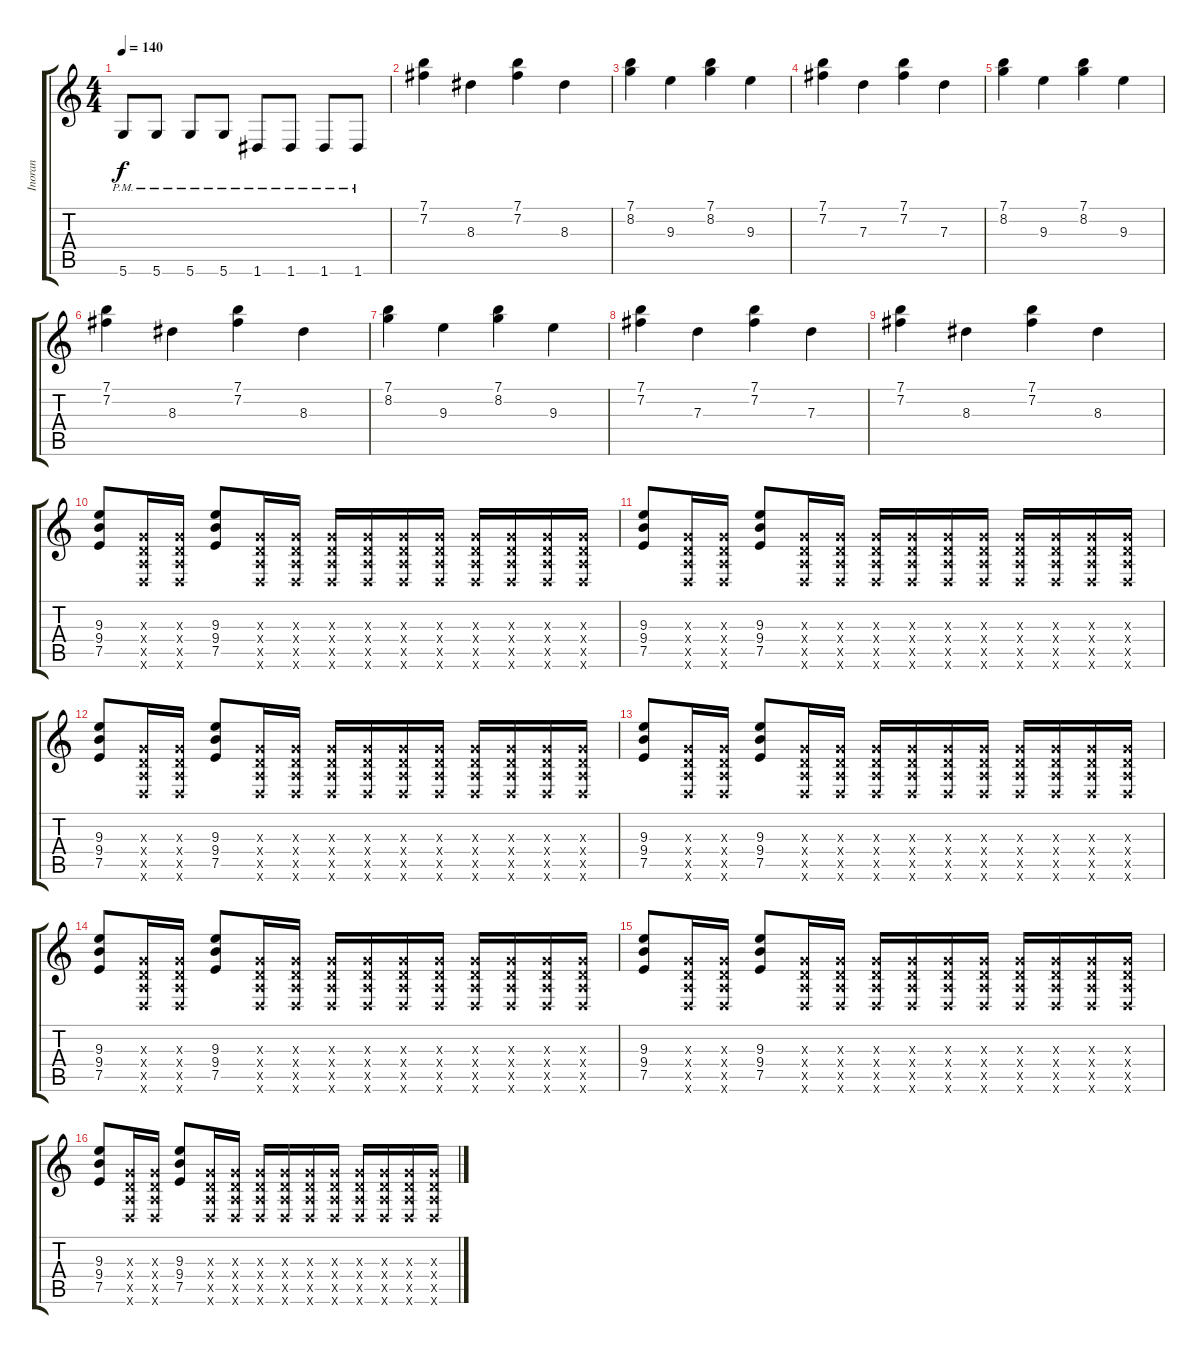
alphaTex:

\track ("Inoran" "Inoran") {instrument distortionguitar}
\staff {score tabs}
\tuning (E4 B3 G3 D3 A2 D2) {hide}
\ts (4 4)
\tempo 140
\clef g2
\ks c
5.6{pm}.8{dy f} 5.6{pm}.8 5.6{pm}.8 5.6{pm}.8 1.6{pm}.8 1.6{pm}.8 1.6{pm}.8 1.6{pm}.8 |
(7.1 7.2).4 8.3.4 (7.1 7.2).4 8.3.4 |
(7.1 8.2).4 9.3.4 (7.1 8.2).4 9.3.4 |
(7.1 7.2).4 7.3.4 (7.1 7.2).4 7.3.4 |
(7.1 8.2).4 9.3.4 (7.1 8.2).4 9.3.4 |
(7.1 7.2).4 8.3.4 (7.1 7.2).4 8.3.4 |
(7.1 8.2).4 9.3.4 (7.1 8.2).4 9.3.4 |
(7.1 7.2).4 7.3.4 (7.1 7.2).4 7.3.4 |
(7.1 7.2).4 8.3.4 (7.1 7.2).4 8.3.4 |
(9.3 9.4 7.5).8 (0.3{x} 0.4{x} 0.5{x} 0.6{x}).16 (0.3{x} 0.4{x} 0.5{x} 0.6{x}).16 (9.3 9.4 7.5).8 (0.3{x} 0.4{x} 0.5{x} 0.6{x}).16 (0.3{x} 0.4{x} 0.5{x} 0.6{x}).16 (0.3{x} 0.4{x} 0.5{x} 0.6{x}).16 (0.3{x} 0.4{x} 0.5{x} 0.6{x}).16 (0.3{x} 0.4{x} 0.5{x} 0.6{x}).16 (0.3{x} 0.4{x} 0.5{x} 0.6{x}).16 (0.3{x} 0.4{x} 0.5{x} 0.6{x}).16 (0.3{x} 0.4{x} 0.5{x} 0.6{x}).16 (0.3{x} 0.4{x} 0.5{x} 0.6{x}).16 (0.3{x} 0.4{x} 0.5{x} 0.6{x}).16 |
(9.3 9.4 7.5).8 (0.3{x} 0.4{x} 0.5{x} 0.6{x}).16 (0.3{x} 0.4{x} 0.5{x} 0.6{x}).16 (9.3 9.4 7.5).8 (0.3{x} 0.4{x} 0.5{x} 0.6{x}).16 (0.3{x} 0.4{x} 0.5{x} 0.6{x}).16 (0.3{x} 0.4{x} 0.5{x} 0.6{x}).16 (0.3{x} 0.4{x} 0.5{x} 0.6{x}).16 (0.3{x} 0.4{x} 0.5{x} 0.6{x}).16 (0.3{x} 0.4{x} 0.5{x} 0.6{x}).16 (0.3{x} 0.4{x} 0.5{x} 0.6{x}).16 (0.3{x} 0.4{x} 0.5{x} 0.6{x}).16 (0.3{x} 0.4{x} 0.5{x} 0.6{x}).16 (0.3{x} 0.4{x} 0.5{x} 0.6{x}).16 |
(9.3 9.4 7.5).8 (0.3{x} 0.4{x} 0.5{x} 0.6{x}).16 (0.3{x} 0.4{x} 0.5{x} 0.6{x}).16 (9.3 9.4 7.5).8 (0.3{x} 0.4{x} 0.5{x} 0.6{x}).16 (0.3{x} 0.4{x} 0.5{x} 0.6{x}).16 (0.3{x} 0.4{x} 0.5{x} 0.6{x}).16 (0.3{x} 0.4{x} 0.5{x} 0.6{x}).16 (0.3{x} 0.4{x} 0.5{x} 0.6{x}).16 (0.3{x} 0.4{x} 0.5{x} 0.6{x}).16 (0.3{x} 0.4{x} 0.5{x} 0.6{x}).16 (0.3{x} 0.4{x} 0.5{x} 0.6{x}).16 (0.3{x} 0.4{x} 0.5{x} 0.6{x}).16 (0.3{x} 0.4{x} 0.5{x} 0.6{x}).16 |
(9.3 9.4 7.5).8 (0.3{x} 0.4{x} 0.5{x} 0.6{x}).16 (0.3{x} 0.4{x} 0.5{x} 0.6{x}).16 (9.3 9.4 7.5).8 (0.3{x} 0.4{x} 0.5{x} 0.6{x}).16 (0.3{x} 0.4{x} 0.5{x} 0.6{x}).16 (0.3{x} 0.4{x} 0.5{x} 0.6{x}).16 (0.3{x} 0.4{x} 0.5{x} 0.6{x}).16 (0.3{x} 0.4{x} 0.5{x} 0.6{x}).16 (0.3{x} 0.4{x} 0.5{x} 0.6{x}).16 (0.3{x} 0.4{x} 0.5{x} 0.6{x}).16 (0.3{x} 0.4{x} 0.5{x} 0.6{x}).16 (0.3{x} 0.4{x} 0.5{x} 0.6{x}).16 (0.3{x} 0.4{x} 0.5{x} 0.6{x}).16 |
(9.3 9.4 7.5).8 (0.3{x} 0.4{x} 0.5{x} 0.6{x}).16 (0.3{x} 0.4{x} 0.5{x} 0.6{x}).16 (9.3 9.4 7.5).8 (0.3{x} 0.4{x} 0.5{x} 0.6{x}).16 (0.3{x} 0.4{x} 0.5{x} 0.6{x}).16 (0.3{x} 0.4{x} 0.5{x} 0.6{x}).16 (0.3{x} 0.4{x} 0.5{x} 0.6{x}).16 (0.3{x} 0.4{x} 0.5{x} 0.6{x}).16 (0.3{x} 0.4{x} 0.5{x} 0.6{x}).16 (0.3{x} 0.4{x} 0.5{x} 0.6{x}).16 (0.3{x} 0.4{x} 0.5{x} 0.6{x}).16 (0.3{x} 0.4{x} 0.5{x} 0.6{x}).16 (0.3{x} 0.4{x} 0.5{x} 0.6{x}).16 |
(9.3 9.4 7.5).8 (0.3{x} 0.4{x} 0.5{x} 0.6{x}).16 (0.3{x} 0.4{x} 0.5{x} 0.6{x}).16 (9.3 9.4 7.5).8 (0.3{x} 0.4{x} 0.5{x} 0.6{x}).16 (0.3{x} 0.4{x} 0.5{x} 0.6{x}).16 (0.3{x} 0.4{x} 0.5{x} 0.6{x}).16 (0.3{x} 0.4{x} 0.5{x} 0.6{x}).16 (0.3{x} 0.4{x} 0.5{x} 0.6{x}).16 (0.3{x} 0.4{x} 0.5{x} 0.6{x}).16 (0.3{x} 0.4{x} 0.5{x} 0.6{x}).16 (0.3{x} 0.4{x} 0.5{x} 0.6{x}).16 (0.3{x} 0.4{x} 0.5{x} 0.6{x}).16 (0.3{x} 0.4{x} 0.5{x} 0.6{x}).16 |
(9.3 9.4 7.5).8 (0.3{x} 0.4{x} 0.5{x} 0.6{x}).16 (0.3{x} 0.4{x} 0.5{x} 0.6{x}).16 (9.3 9.4 7.5).8 (0.3{x} 0.4{x} 0.5{x} 0.6{x}).16 (0.3{x} 0.4{x} 0.5{x} 0.6{x}).16 (0.3{x} 0.4{x} 0.5{x} 0.6{x}).16 (0.3{x} 0.4{x} 0.5{x} 0.6{x}).16 (0.3{x} 0.4{x} 0.5{x} 0.6{x}).16 (0.3{x} 0.4{x} 0.5{x} 0.6{x}).16 (0.3{x} 0.4{x} 0.5{x} 0.6{x}).16 (0.3{x} 0.4{x} 0.5{x} 0.6{x}).16 (0.3{x} 0.4{x} 0.5{x} 0.6{x}).16 (0.3{x} 0.4{x} 0.5{x} 0.6{x}).16
